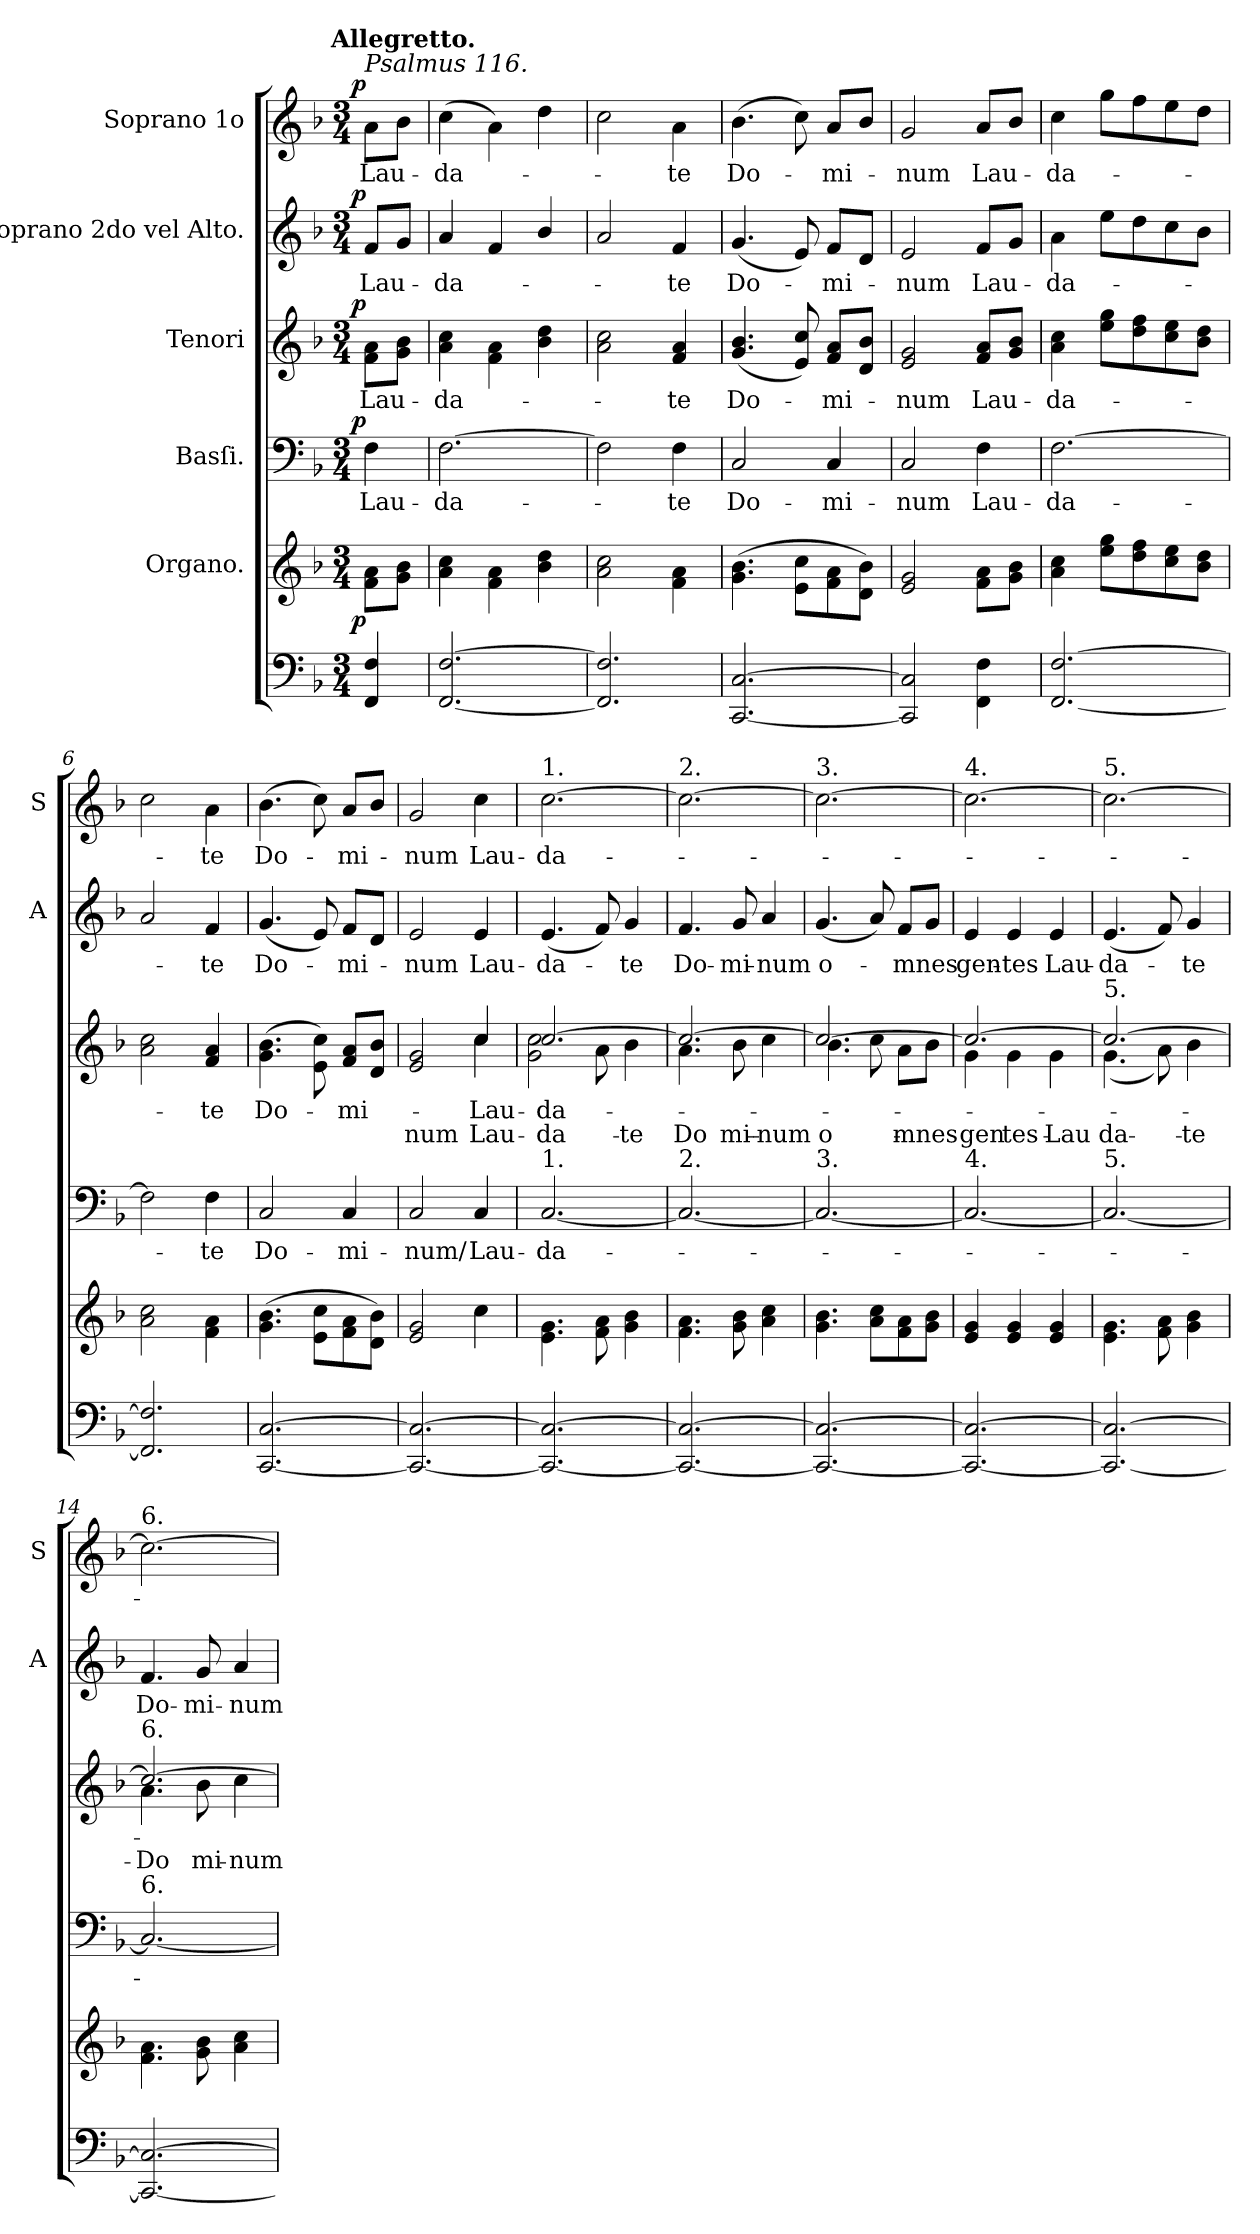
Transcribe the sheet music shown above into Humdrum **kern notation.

**kern	**kern	**dynam	**kern	**text	**dynam	**kern	**text	**text	**dynam	**kern	**text	**dynam	**kern	**text	**dynam
*part6	*part5	*part5	*part4	*part4	*part4	*part3	*part3	*part3	*part3	*part2	*part2	*part2	*part1	*part1	*part1
*staff6	*staff5	*staff5	*staff4	*staff4	*staff4	*staff3	*staff3	*staff3	*staff3	*staff2	*staff2	*staff2	*staff1	*staff1	*staff1
*	*I"Organo.	*	*I"Basſi.	*	*	*I"Tenori	*	*	*	*I"Soprano 2do vel Alto.	*	*	*I"Soprano 1o	*	*
*	*	*	*	*	*	*	*	*	*	*I'A	*	*	*I'S	*	*
*clefF4	*clefG2	*	*clefF4	*	*	*clefG2	*	*	*	*clefG2	*	*	*clefG2	*	*
*	*	*	*	*	*	*ITrd8c12	*	*	*	*	*	*	*	*	*
*k[b-]	*k[b-]	*	*k[b-]	*	*	*k[b-]	*	*	*	*k[b-]	*	*	*k[b-]	*	*
*F:	*F:	*	*F:	*	*	*F:	*	*	*	*F:	*	*	*F:	*	*
!!LO:TX:omd:t=Allegretto.
*M3/4	*M3/4	*	*M3/4	*	*	*M3/4	*	*	*	*M3/4	*	*	*M3/4	*	*
=	=	=	=	=	=	=	=	=	=	=	=	=	=	=	=
!	!	!	!	!	!	!	!	!	!	!	!	!	!LO:TX:a:i:t=Psalmus 116.	!	!
!	!	!LO:DY:rj	!	!LO:LY:i	!LO:DY:b:rj	!	!	!	!LO:DY:b:rj	!	!LO:LY:i	!LO:DY:b:rj	!	!	!LO:DY:b:rj
4FF/ 4F/	8f\ 8a\L	p	4F\	Lau-	p	8F\ 8A\L	Lau-	.	p	8f/L	Lau-	p	8a\L	Lau-	p
.	8g\ 8b-\J	.	.	.	.	8G\ 8B-\J	.	.	.	8g/J	.	.	8b-\J	.	.
=1	=1	=1	=1	=1	=1	=1	=1	=1	=1	=1	=1	=1	=1	=1	=1
!	!	!	!	!LO:LY:i	!	!	!	!	!	!	!LO:LY:i	!	!	!	!
[2.FF/ [2.F/	4a\ 4cc\	.	[2.F\	-da-	.	4A\ 4c\	-da-	.	.	4a/	-da-	.	(4cc\	-da-	.
.	4f\ 4a\	.	.	.	.	4F\ 4A\	.	.	.	4f/	.	.	4a\)	.	.
.	4b-\ 4dd\	.	.	.	.	4B-\ 4d\	.	.	.	4b-/	.	.	4dd\	.	.
=2	=2	=2	=2	=2	=2	=2	=2	=2	=2	=2	=2	=2	=2	=2	=2
2.FF]/ 2.F]/	2a\ 2cc\	.	2F\]	.	.	2A\ 2c\	.	.	.	2a/	.	.	2cc\	.	.
!	!	!	!	!LO:LY:i	!	!	!	!	!	!	!LO:LY:i	!	!	!	!
.	4f\ 4a\	.	4F\	-te	.	4F/ 4A/	-te	.	.	4f/	-te	.	4a\	-te	.
=3	=3	=3	=3	=3	=3	=3	=3	=3	=3	=3	=3	=3	=3	=3	=3
!	!	!	!	!LO:LY:i	!	!	!	!	!	!	!LO:LY:i	!	!	!	!
[2.CC/ [2.C/	(4.g\ 4.b-\	.	2C/	Do-	.	(4.G/ 4.B-/	Do-	.	.	(4.g/	Do-	.	(4.b-\	Do-	.
.	8e\ 8cc\L	.	.	.	.	8E/ 8c/)	.	.	.	8e/)	.	.	8cc\)	.	.
!	!	!	!	!LO:LY:i	!	!	!	!	!	!	!LO:LY:i	!	!	!	!
.	8f\ 8a\	.	4C/	-mi-	.	8F/ 8A/L	-mi-	.	.	8f/L	-mi-	.	8a/L	-mi-	.
.	8d\ 8b-\J)	.	.	.	.	8D/ 8B-/J	.	.	.	8d/J	.	.	8b-/J	.	.
=4	=4	=4	=4	=4	=4	=4	=4	=4	=4	=4	=4	=4	=4	=4	=4
!	!	!	!	!LO:LY:i	!	!	!	!	!	!	!LO:LY:i	!	!	!	!
2CC]/ 2C]/	2e/ 2g/	.	2C/	-num	.	2E/ 2G/	-num	.	.	2e/	-num	.	2g/	-num	.
!	!	!	!	!LO:LY:i	!	!	!	!	!	!	!LO:LY:i	!	!	!	!
4FF\ 4F\	8f\ 8a\L	.	4F\	Lau-	.	8F/ 8A/L	Lau-	.	.	8f/L	Lau-	.	8a/L	Lau-	.
.	8g\ 8b-\J	.	.	.	.	8G/ 8B-/J	.	.	.	8g/J	.	.	8b-/J	.	.
=5	=5	=5	=5	=5	=5	=5	=5	=5	=5	=5	=5	=5	=5	=5	=5
!	!	!	!	!LO:LY:i	!	!	!	!	!	!	!LO:LY:i	!	!	!	!
[2.FF/ [2.F/	4a\ 4cc\	.	[2.F\	-da-	.	4A\ 4c\	-da-	.	.	4a\	-da-	.	4cc\	-da-	.
.	8ee\ 8gg\L	.	.	.	.	8e\ 8g\L	.	.	.	8ee\L	.	.	8gg\L	.	.
.	8dd\ 8ff\	.	.	.	.	8d\ 8f\	.	.	.	8dd\	.	.	8ff\	.	.
.	8cc\ 8ee\	.	.	.	.	8c\ 8e\	.	.	.	8cc\	.	.	8ee\	.	.
.	8b-\ 8dd\J	.	.	.	.	8B-\ 8d\J	.	.	.	8b-\J	.	.	8dd\J	.	.
=6	=6	=6	=6	=6	=6	=6	=6	=6	=6	=6	=6	=6	=6	=6	=6
2.FF]/ 2.F]/	2a\ 2cc\	.	2F\]	.	.	2A\ 2c\	.	.	.	2a/	.	.	2cc\	.	.
!	!	!	!	!LO:LY:i	!	!	!	!	!	!	!LO:LY:i	!	!	!	!
.	4f\ 4a\	.	4F\	-te	.	4F/ 4A/	-te	.	.	4f/	-te	.	4a\	-te	.
=7	=7	=7	=7	=7	=7	=7	=7	=7	=7	=7	=7	=7	=7	=7	=7
!	!	!	!	!LO:LY:i	!	!	!	!	!	!	!LO:LY:i	!	!	!	!
[2.CC/ [2.C/	(4.g\ 4.b-\	.	2C/	Do-	.	(4.G\ 4.B-\	Do-	.	.	(4.g/	Do-	.	(4.b-\	Do-	.
.	8e\ 8cc\L	.	.	.	.	8E\ 8c\)	.	.	.	8e/)	.	.	8cc\)	.	.
!	!	!	!	!LO:LY:i	!	!	!	!	!	!	!LO:LY:i	!	!	!	!
.	8f\ 8a\	.	4C/	-mi-	.	8F/ 8A/L	-mi-	.	.	8f/L	-mi-	.	8a/L	-mi-	.
.	8d\ 8b-\J)	.	.	.	.	8D/ 8B-/J	.	.	.	8d/J	.	.	8b-/J	.	.
=8	=8	=8	=8	=8	=8	=8	=8	=8	=8	=8	=8	=8	=8	=8	=8
!	!	!	!	!LO:LY:i	!	!	!	!	!	!	!LO:LY:i	!	!	!	!
*	*	*	*	*	*	*^	*	*	*	*	*	*	*	*	*
2.CC_/ 2.C_/	2e/ 2g/	.	2C/	-num/	.	2E/ 2G/	2rBByy	.	-num	.	2e/	-num	.	2g/	-num	.
.	4cc\	.	4C/	Lau-	.	4c/	4c\	Lau-	Lau-	.	4e/	Lau-	.	4cc\	Lau-	.
=9	=9	=9	=9	=9	=9	=9	=9	=9	=9	=9	=9	=9	=9	=9	=9	=9
!	!	!	!	!	!	!	!	!	!	!	!	!	!	!LO:TX:a:t=1.	!	!
!	!	!	!LO:TX:a:t=1.	!	!	!	!	!	!	!	!	!	!	!	!	!
!	!	!	!	!	!	!	!LO:N:vis=2	!	!	!	!	!	!	!	!	!
2.CC_/ 2.C_/	4.e\ 4.g\	.	[2.C/	-da-	.	[2.c/	4.G\ 4.c\	-da-	-da-	.	(4.e/	-da-	.	[2.cc\	-da-	.
.	8f\ 8a\	.	.	.	.	.	8A\	.	.	.	8f/)	.	.	.	.	.
.	4g\ 4b-\	.	.	.	.	.	4B-\	.	-te	.	4g/	-te	.	.	.	.
=10	=10	=10	=10	=10	=10	=10	=10	=10	=10	=10	=10	=10	=10	=10	=10	=10
!	!	!	!	!	!	!	!	!	!	!	!	!	!	!LO:TX:a:t=2.	!	!
!	!	!	!LO:TX:a:t=2.	!	!	!	!	!	!	!	!	!	!	!	!	!
2.CC_/ 2.C_/	4.f\ 4.a\	.	2.C/_	.	.	2.c/_	4.A\	.	Do-	.	4.f/	Do-	.	2.cc\_	.	.
.	8g\ 8b-\	.	.	.	.	.	8B-\	.	-mi-	.	8g/	-mi-	.	.	.	.
.	4a\ 4cc\	.	.	.	.	.	4c\	.	-num	.	4a/	-num	.	.	.	.
=11	=11	=11	=11	=11	=11	=11	=11	=11	=11	=11	=11	=11	=11	=11	=11	=11
!	!	!	!	!	!	!	!	!	!	!	!	!	!	!LO:TX:a:t=3.	!	!
!	!	!	!LO:TX:a:t=3.	!	!	!	!	!	!	!	!	!	!	!	!	!
2.CC_/ 2.C_/	4.g\ 4.b-\	.	2.C/_	.	.	2.c/_	4.B-\	.	o-	.	(4.g/	o-	.	2.cc\_	.	.
.	8a\ 8cc\L	.	.	.	.	.	8c\	.	.	.	8a/)	.	.	.	.	.
.	8f\ 8a\	.	.	.	.	.	8A\L	.	-mnes	.	8f/L	-mnes	.	.	.	.
.	8g\ 8b-\J	.	.	.	.	.	8B-\J	.	.	.	8g/J	.	.	.	.	.
=12	=12	=12	=12	=12	=12	=12	=12	=12	=12	=12	=12	=12	=12	=12	=12	=12
!	!	!	!	!	!	!	!	!	!	!	!	!	!	!LO:TX:a:t=4.	!	!
!	!	!	!LO:TX:a:t=4.	!	!	!	!	!	!	!	!	!	!	!	!	!
2.CC_/ 2.C_/	4e/ 4g/	.	2.C/_	.	.	2.c/_	4G\	.	gen-	.	4e/	gen-	.	2.cc\_	.	.
.	4e/ 4g/	.	.	.	.	.	4G\	.	-tes	.	4e/	-tes	.	.	.	.
.	4e/ 4g/	.	.	.	.	.	4G\	.	Lau-	.	4e/	Lau-	.	.	.	.
=13	=13	=13	=13	=13	=13	=13	=13	=13	=13	=13	=13	=13	=13	=13	=13	=13
!	!	!	!	!	!	!	!	!	!	!	!	!	!	!LO:TX:a:t=5.	!	!
!	!	!	!	!	!	!LO:TX:a:t=5.	!	!	!	!	!	!	!	!	!	!
!	!	!	!LO:TX:a:t=5.	!	!	!	!	!	!	!	!	!	!	!	!	!
2.CC_/ 2.C_/	4.e\ 4.g\	.	2.C/_	.	.	2.c/_	(4.G\	.	-da-	.	(4.e/	-da-	.	2.cc\_	.	.
.	8f\ 8a\	.	.	.	.	.	8A\)	.	.	.	8f/)	.	.	.	.	.
.	4g\ 4b-\	.	.	.	.	.	4B-\	.	-te	.	4g/	-te	.	.	.	.
=14	=14	=14	=14	=14	=14	=14	=14	=14	=14	=14	=14	=14	=14	=14	=14	=14
!	!	!	!	!	!	!	!	!	!	!	!	!	!	!LO:TX:a:t=6.	!	!
!	!	!	!	!	!	!LO:TX:a:t=6.	!	!	!	!	!	!	!	!	!	!
!	!	!	!LO:TX:a:t=6.	!	!	!	!	!	!	!	!	!	!	!	!	!
2.CC_/ 2.C_/	4.f\ 4.a\	.	2.C/_	.	.	2.c/_	4.A\	.	Do-	.	4.f/	Do-	.	2.cc\_	.	.
.	8g\ 8b-\	.	.	.	.	.	8B-\	.	-mi-	.	8g/	-mi-	.	.	.	.
.	4a\ 4cc\	.	.	.	.	.	4c\	.	-num	.	4a/	-num	.	.	.	.
*	*	*	*	*	*	*v	*v	*	*	*	*	*	*	*	*	*
=	=	=	=	=	=	=	=	=	=	=	=	=	=	=	=
*-	*-	*-	*-	*-	*-	*-	*-	*-	*-	*-	*-	*-	*-	*-	*-
